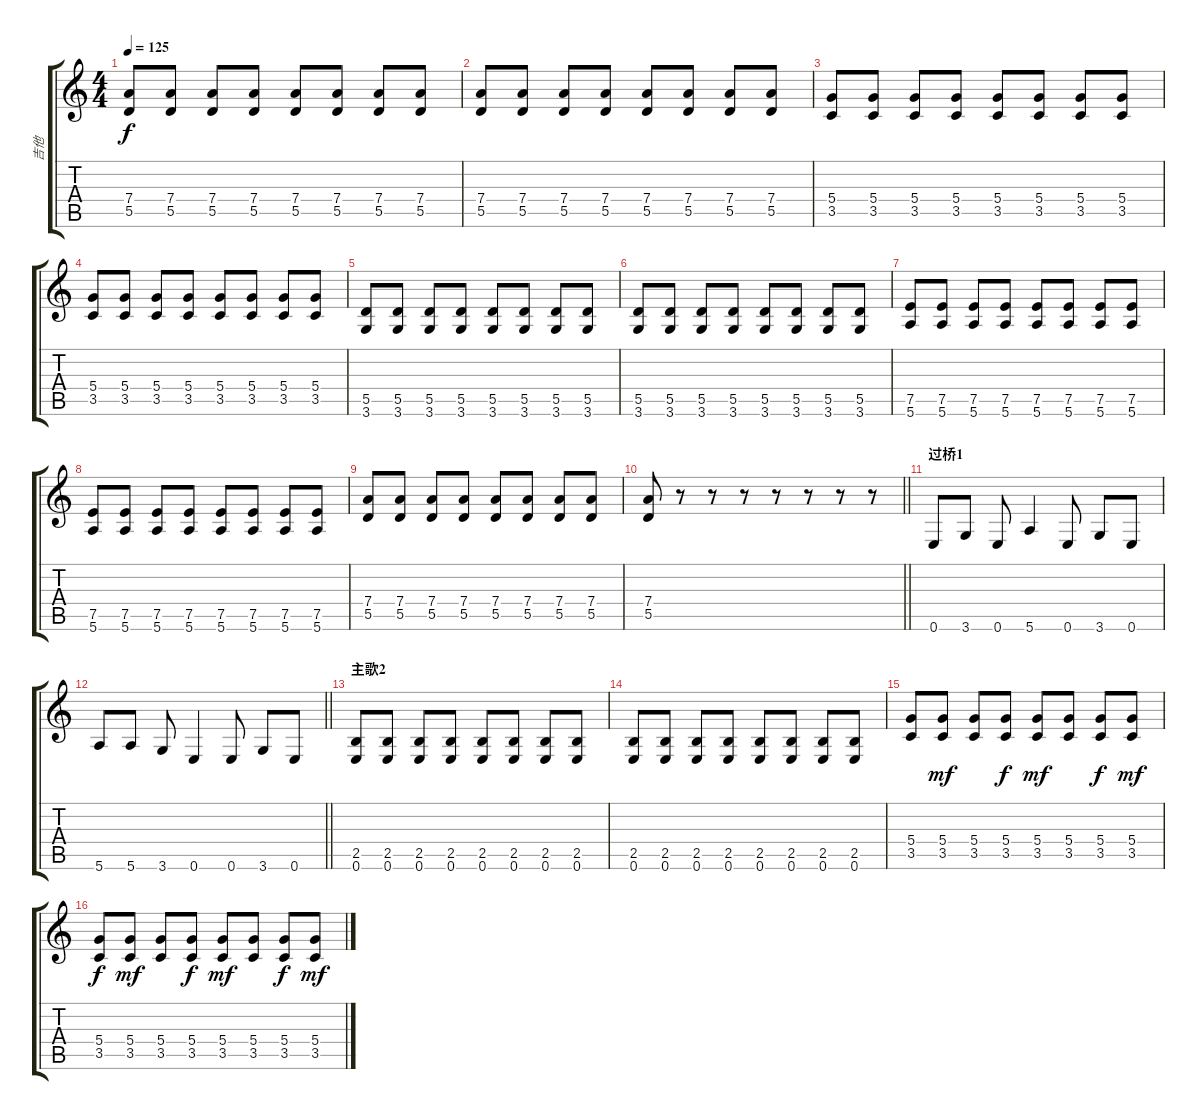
\track ("吉他" "吉他") {instrument distortionguitar}
\staff {score tabs}
\tuning (E4 B3 G3 D3 A2 E2) {hide}
\ts (4 4)
\tempo 125
\clef g2
\ks c
(7.4 5.5).8{dy f} (7.4 5.5).8 (7.4 5.5).8 (7.4 5.5).8 (7.4 5.5).8 (7.4 5.5).8 (7.4 5.5).8 (7.4 5.5).8 |
(7.4 5.5).8 (7.4 5.5).8 (7.4 5.5).8 (7.4 5.5).8 (7.4 5.5).8 (7.4 5.5).8 (7.4 5.5).8 (7.4 5.5).8 |
(5.4 3.5).8 (5.4 3.5).8 (5.4 3.5).8 (5.4 3.5).8 (5.4 3.5).8 (5.4 3.5).8 (5.4 3.5).8 (5.4 3.5).8 |
(5.4 3.5).8 (5.4 3.5).8 (5.4 3.5).8 (5.4 3.5).8 (5.4 3.5).8 (5.4 3.5).8 (5.4 3.5).8 (5.4 3.5).8 |
(5.5 3.6).8 (5.5 3.6).8 (5.5 3.6).8 (5.5 3.6).8 (5.5 3.6).8 (5.5 3.6).8 (5.5 3.6).8 (5.5 3.6).8 |
(5.5 3.6).8 (5.5 3.6).8 (5.5 3.6).8 (5.5 3.6).8 (5.5 3.6).8 (5.5 3.6).8 (5.5 3.6).8 (5.5 3.6).8 |
(7.5 5.6).8 (7.5 5.6).8 (7.5 5.6).8 (7.5 5.6).8 (7.5 5.6).8 (7.5 5.6).8 (7.5 5.6).8 (7.5 5.6).8 |
(7.5 5.6).8 (7.5 5.6).8 (7.5 5.6).8 (7.5 5.6).8 (7.5 5.6).8 (7.5 5.6).8 (7.5 5.6).8 (7.5 5.6).8 |
(7.4 5.5).8 (7.4 5.5).8 (7.4 5.5).8 (7.4 5.5).8 (7.4 5.5).8 (7.4 5.5).8 (7.4 5.5).8 (7.4 5.5).8 |
\barLineRight lightlight
(7.4 5.5).8 r.8 r.8 r.8 r.8 r.8 r.8 r.8 |
\section ("" "过桥1")
0.6.8 3.6.8 0.6.8 5.6.4 0.6.8 3.6.8 0.6.8 |
\barLineRight lightlight
5.6.8 5.6.8 3.6.8 0.6.4 0.6.8 3.6.8 0.6.8 |
\section ("" "主歌2")
(2.5 0.6).8 (2.5 0.6).8 (2.5 0.6).8 (2.5 0.6).8 (2.5 0.6).8 (2.5 0.6).8 (2.5 0.6).8 (2.5 0.6).8 |
(2.5 0.6).8 (2.5 0.6).8 (2.5 0.6).8 (2.5 0.6).8 (2.5 0.6).8 (2.5 0.6).8 (2.5 0.6).8 (2.5 0.6).8 |
(5.4 3.5).8 (5.4 3.5).8{dy mf} (5.4 3.5).8 (5.4 3.5).8{dy f} (5.4 3.5).8{dy mf} (5.4 3.5).8 (5.4 3.5).8{dy f} (5.4 3.5).8{dy mf} |
(5.4 3.5).8{dy f} (5.4 3.5).8{dy mf} (5.4 3.5).8 (5.4 3.5).8{dy f} (5.4 3.5).8{dy mf} (5.4 3.5).8 (5.4 3.5).8{dy f} (5.4 3.5).8{dy mf}
